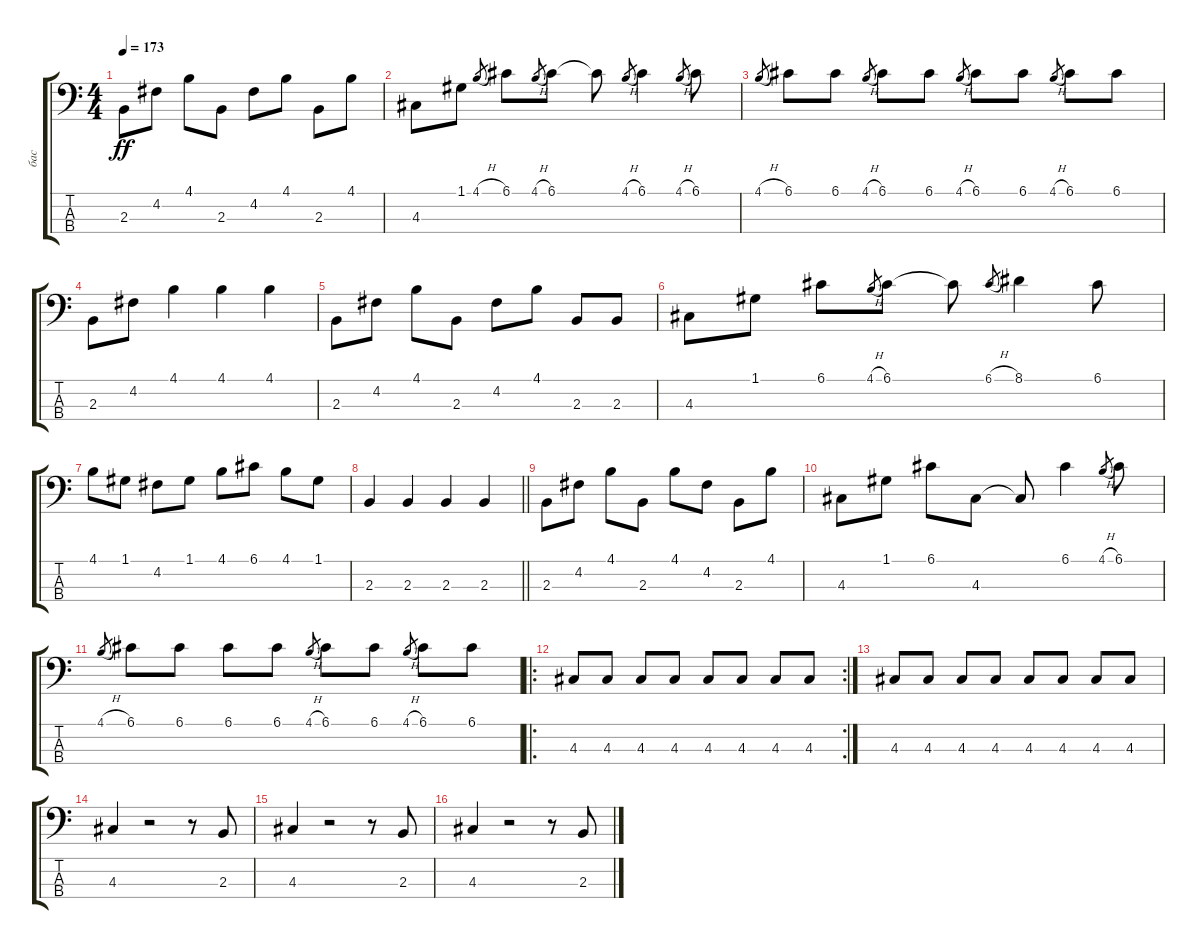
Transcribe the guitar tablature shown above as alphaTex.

\track ("бас" "бас") {instrument electricbassfinger}
\staff {score tabs}
\tuning (G2 D2 A1 E1) {hide}
\ts (4 4)
\tempo 173
\clef f4
\ks aminor
2.3.8{dy ff} 4.2.8 4.1.8 2.3.8 4.2.8 4.1.8 2.3.8 4.1.8 |
4.3.8 1.1.8 4.1{h}.8{gr} 6.1.8 4.1{h}.8{gr} 6.1.8 6.1{t}.8 4.1{h}.8{gr} 6.1.4 4.1{h}.8{gr} 6.1.8 |
4.1{h}.8{gr} 6.1.8 6.1.8 4.1{h}.8{gr} 6.1.8 6.1.8 4.1{h}.8{gr} 6.1.8 6.1.8 4.1{h}.8{gr} 6.1.8 6.1.8 |
2.3.8 4.2.8 4.1.4 4.1.4 4.1.4 |
2.3.8 4.2.8 4.1.8 2.3.8 4.2.8 4.1.8 2.3.8 2.3.8 |
4.3.8 1.1.8 6.1.8 4.1{h}.8{gr} 6.1.8 6.1{t}.8 6.1{h}.8{gr} 8.1.4 6.1.8 |
4.1.8 1.1.8 4.2.8 1.1.8 4.1.8 6.1.8 4.1.8 1.1.8 |
\barLineRight lightlight
2.3.4 2.3.4 2.3.4 2.3.4 |
2.3.8 4.2.8 4.1.8 2.3.8 4.1.8 4.2.8 2.3.8 4.1.8 |
4.3.8 1.1.8 6.1.8 4.3.8 4.3{t}.8 6.1.4 4.1{h}.8{gr} 6.1.8 |
4.1{h}.8{gr} 6.1.8 6.1.8 6.1.8 6.1.8 4.1{h}.8{gr} 6.1.8 6.1.8 4.1{h}.8{gr} 6.1.8 6.1.8 |
\ro
\rc 2
4.3.8 4.3.8 4.3.8 4.3.8 4.3.8 4.3.8 4.3.8 4.3.8 |
4.3.8 4.3.8 4.3.8 4.3.8 4.3.8 4.3.8 4.3.8 4.3.8 |
4.3.4 r.2 r.8 2.3.8 |
4.3.4 r.2 r.8 2.3.8 |
4.3.4 r.2 r.8 2.3.8
